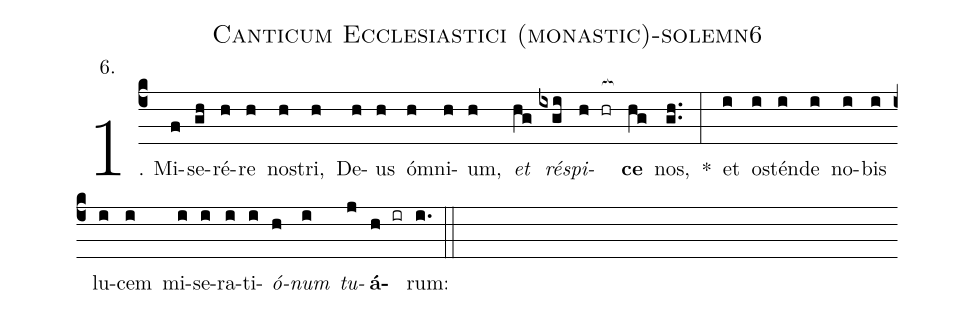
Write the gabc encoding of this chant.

name: Canticum Ecclesiastici (monastic)-solemn6;
annotation: 6.;
%%
(c4)1. Mi(f)se(gh)ré(h)re(h) nos(h)tri,(h) De(h)us(h) óm(h)ni(h)um,(h) <i>et</i>(hg) <i>ré</i>(ixgi)<i>spi</i>(h hr[ocb:1{])<b>ce</b>(hg[ocb:0}]) nos,(gh..) *(:) et(i) os(i)tén(i)de(i) no(i)bis(i) lu(i)cem(i) mi(i)se(i)ra(i)ti(i)<i>ó</i>(h)<i>num</i>(i) <i>tu</i>(j)<b>á</b>(h ir)rum:(i.) (::)
